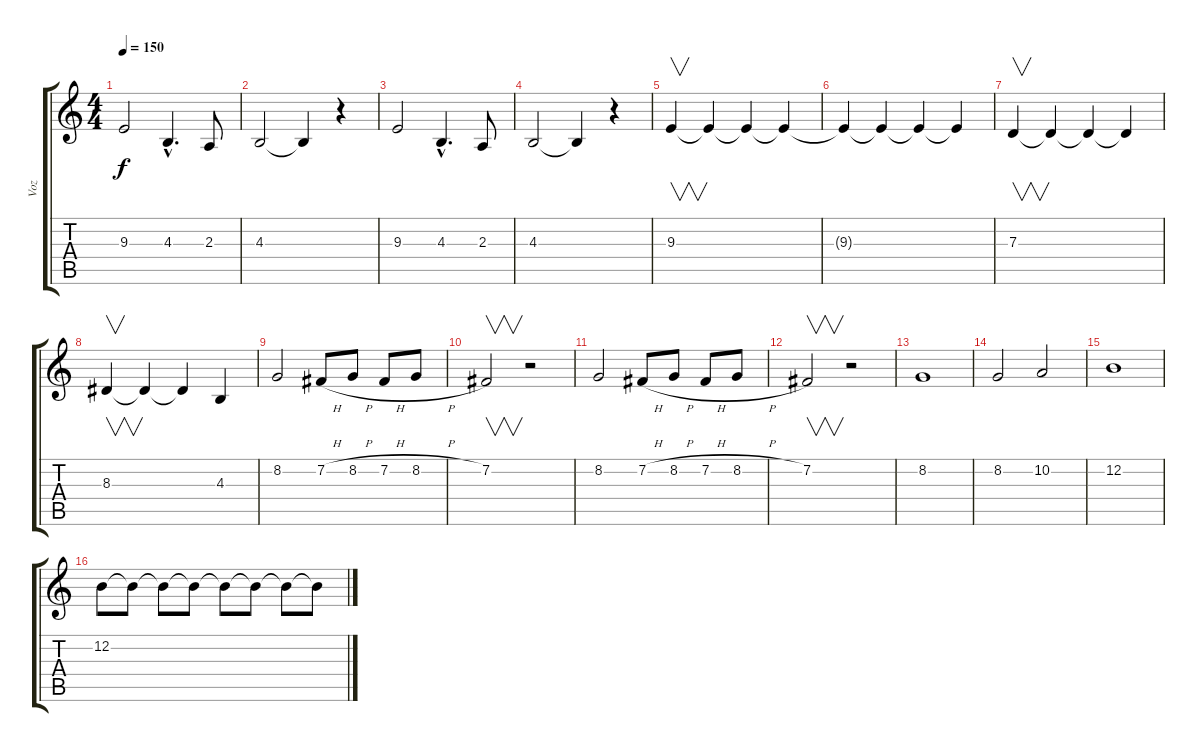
\track ("Voz" "Voz") {instrument voiceoohs}
\staff {score tabs}
\tuning (E4 B3 G3 D3 A2 E2) {hide}
\ts (4 4)
\tempo 150
\clef g2
\ks c
9.3.2{dy f} 4.3{hac}.4{d} 2.3.8 |
4.3.2 4.3{t}.4 r.4 |
9.3.2 4.3{hac}.4{d} 2.3.8 |
4.3.2 4.3{t}.4 r.4 |
9.3.4{v} 9.3{t}.4 9.3{t}.4 9.3{t}.4 |
9.3{t}.4 9.3{t}.4 9.3{t}.4 9.3{t}.4 |
7.3.4{v} 7.3{t}.4 7.3{t}.4 7.3{t}.4 |
8.3.4{v} 8.3{t}.4 8.3{t}.4 4.3.4 |
8.2.2 7.2{h}.8 8.2{h}.8 7.2{h}.8 8.2{h}.8 |
7.2.2{v} r.2 |
8.2.2 7.2{h}.8 8.2{h}.8 7.2{h}.8 8.2{h}.8 |
7.2.2{v} r.2 |
8.2.1 |
8.2.2 10.2.2 |
12.2.1 |
12.2.8 12.2{t}.8 12.2{t}.8 12.2{t}.8 12.2{t}.8 12.2{t}.8 12.2{t}.8 12.2{t}.8
